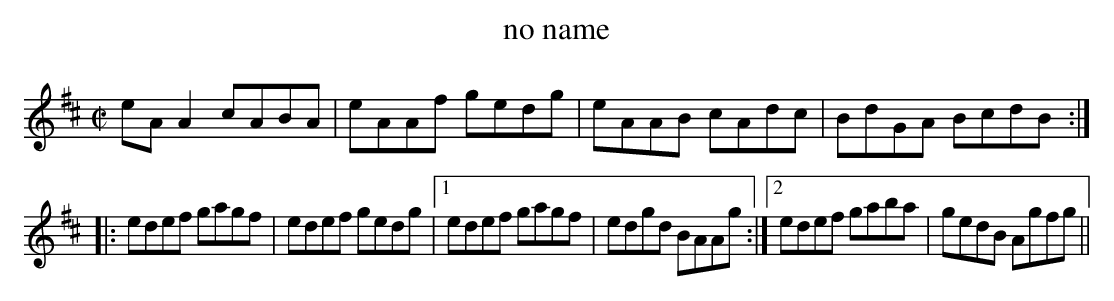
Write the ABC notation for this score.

X:1
T:no name
M:C|
K:Amix
eAA2 cABA|eAAf gedg|eAAB cAdc|BdGA BcdB:|
|:edef gagf|edef gedg|1 edef gagf|edgd BAAg:|2 edef gaba|gedB Agfg||
